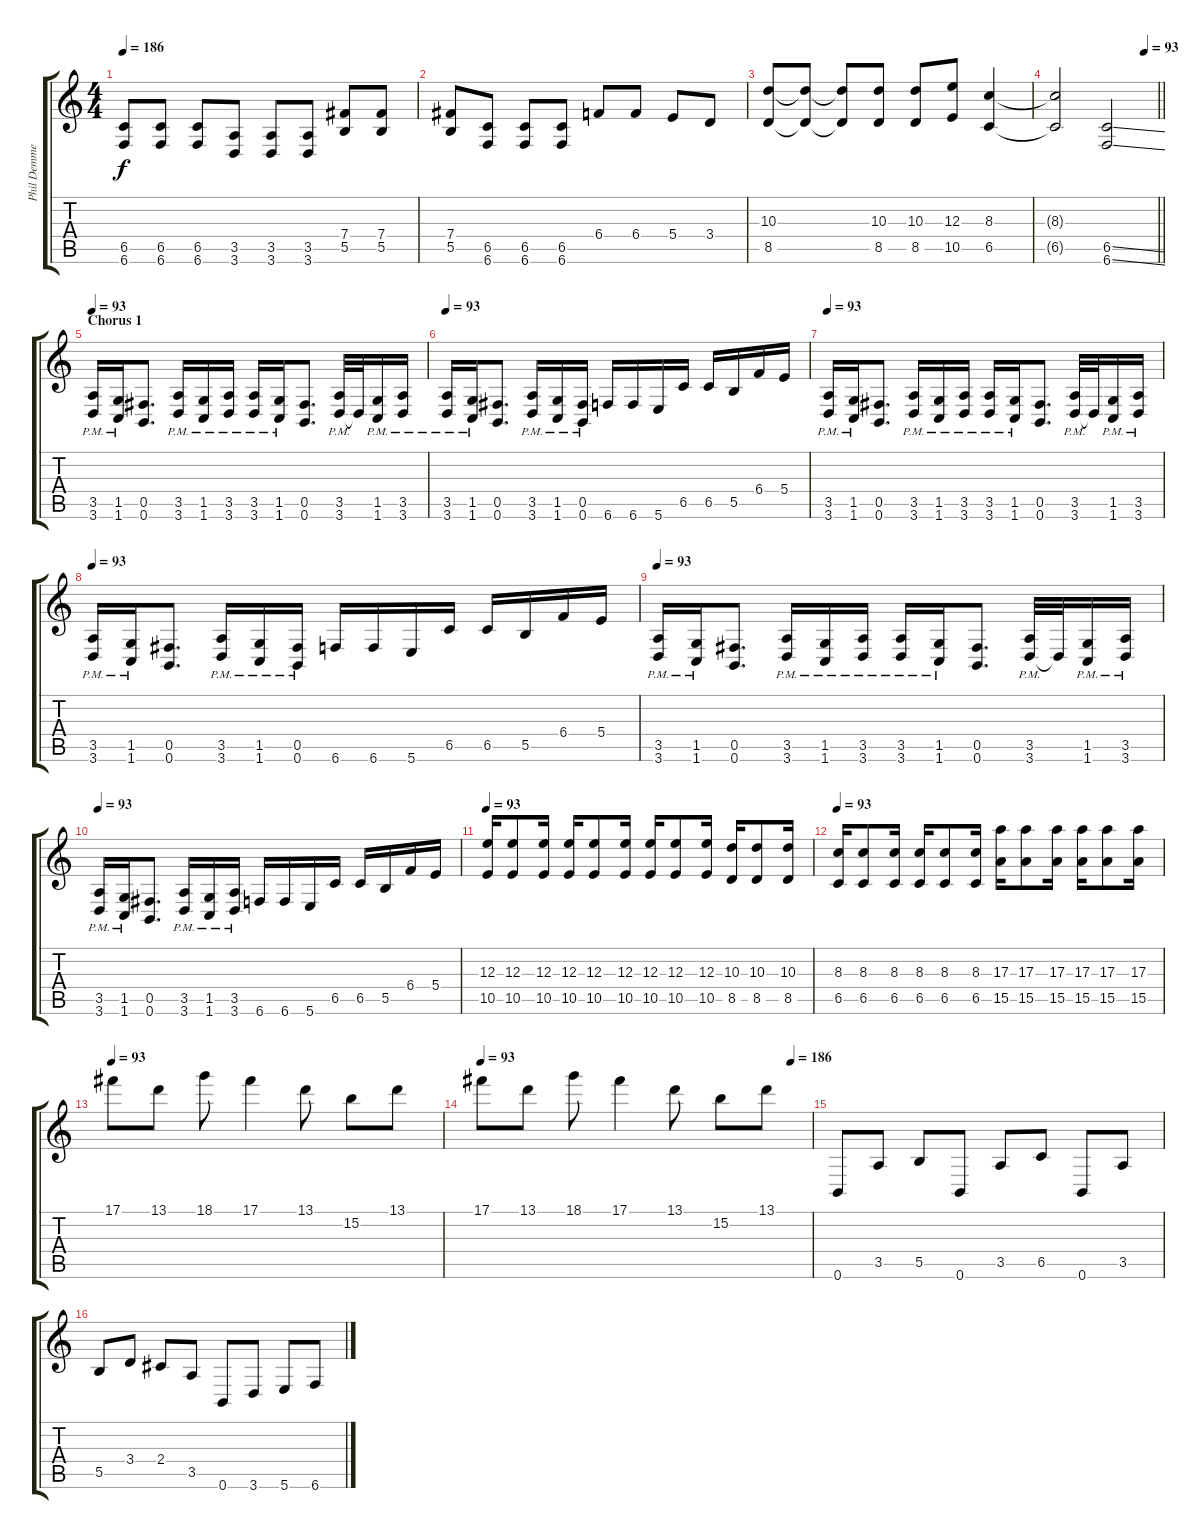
\track ("Phil Demmel" "Phil Demme") {instrument distortionguitar}
\staff {score tabs}
\tuning (Db4 Ab3 E3 B2 Gb2 B1) {hide}
\ts (4 4)
\tempo 186
\clef g2
\ks c
(6.5 6.6).8{dy f} (6.5 6.6).8 (6.5 6.6).8 (3.5 3.6).8 (3.5 3.6).8 (3.5 3.6).8 (7.4 5.5).8 (7.4 5.5).8 |
(7.4 5.5).8 (6.5 6.6).8 (6.5 6.6).8 (6.5 6.6).8 6.4.8 6.4.8 5.4.8 3.4.8 |
(10.3 8.5).8 (10.3{t} 8.5{t}).8 (10.3{t} 8.5{t}).8 (10.3 8.5).8 (10.3 8.5).8 (12.3 10.5).8 (8.3 6.5).4 |
\tempo (93 0.875)
\barLineRight lightlight
(8.3{t} 6.5{t}).2 (6.5{ss} 6.6{ss}).2 |
\section ("" "Chorus 1")
\tempo 93
(3.5{pm} 3.6{pm}).16 (1.5{pm} 1.6{pm}).16 (0.5 0.6).8{d} (3.5{pm} 3.6{pm}).16 (1.5{pm} 1.6{pm}).16 (3.5{pm} 3.6{pm}).16 (3.5{pm} 3.6{pm}).16 (1.5{pm} 1.6{pm}).16 (0.5 0.6).8{d} (3.5{pm} 3.6{pm}).32 3.6{t}.32 (1.5{pm} 1.6{pm}).16 (3.5{pm} 3.6{pm}).16 |
\tempo 93
(3.5{pm} 3.6{pm}).16 (1.5{pm} 1.6{pm}).16 (0.5 0.6).8{d} (3.5{pm} 3.6{pm}).16 (1.5{pm} 1.6{pm}).16 (0.5{pm} 0.6{pm}).16 6.6.16 6.6.16 5.6.16 6.5.16 6.5.16 5.5.16 6.4.16 5.4.16 |
\tempo 93
(3.5{pm} 3.6{pm}).16 (1.5{pm} 1.6{pm}).16 (0.5 0.6).8{d} (3.5{pm} 3.6{pm}).16 (1.5{pm} 1.6{pm}).16 (3.5{pm} 3.6{pm}).16 (3.5{pm} 3.6{pm}).16 (1.5{pm} 1.6{pm}).16 (0.5 0.6).8{d} (3.5{pm} 3.6{pm}).32 3.6{t}.32 (1.5{pm} 1.6{pm}).16 (3.5{pm} 3.6{pm}).16 |
\tempo 93
(3.5{pm} 3.6{pm}).16 (1.5{pm} 1.6{pm}).16 (0.5 0.6).8{d} (3.5{pm} 3.6{pm}).16 (1.5{pm} 1.6{pm}).16 (0.5{pm} 0.6{pm}).16 6.6.16 6.6.16 5.6.16 6.5.16 6.5.16 5.5.16 6.4.16 5.4.16 |
\tempo 93
(3.5{pm} 3.6{pm}).16 (1.5{pm} 1.6{pm}).16 (0.5 0.6).8{d} (3.5{pm} 3.6{pm}).16 (1.5{pm} 1.6{pm}).16 (3.5{pm} 3.6{pm}).16 (3.5{pm} 3.6{pm}).16 (1.5{pm} 1.6{pm}).16 (0.5 0.6).8{d} (3.5{pm} 3.6{pm}).32 3.6{t}.32 (1.5{pm} 1.6{pm}).16 (3.5{pm} 3.6{pm}).16 |
\tempo 93
(3.5{pm} 3.6{pm}).16 (1.5{pm} 1.6{pm}).16 (0.5 0.6).8{d} (3.5{pm} 3.6{pm}).16 (1.5{pm} 1.6{pm}).16 (3.5{pm} 3.6{pm}).16 6.6.16 6.6.16 5.6.16 6.5.16 6.5.16 5.5.16 6.4.16 5.4.16 |
\tempo 93
(12.3 10.5).16 (12.3 10.5).8 (12.3 10.5).16 (12.3 10.5).16 (12.3 10.5).8 (12.3 10.5).16 (12.3 10.5).16 (12.3 10.5).8 (12.3 10.5).16 (10.3 8.5).16 (10.3 8.5).8 (10.3 8.5).16 |
\tempo 93
(8.3 6.5).16 (8.3 6.5).8 (8.3 6.5).16 (8.3 6.5).16 (8.3 6.5).8 (8.3 6.5).16 (17.3 15.5).16 (17.3 15.5).8 (17.3 15.5).16 (17.3 15.5).16 (17.3 15.5).8 (17.3 15.5).16 |
\tempo 93
17.1.8{volume 16} 13.1.8 18.1.8 17.1.4 13.1.8 15.2.8 13.1.8 |
\tempo (186 0.9375)
\tempo 93
17.1.8{volume 16} 13.1.8 18.1.8 17.1.4 13.1.8 15.2.8 13.1.8 |
0.6.8 3.5.8 5.5.8 0.6.8 3.5.8 6.5.8 0.6.8 3.5.8 |
5.5.8 3.4.8 2.4.8 3.5.8 0.6.8 3.6.8 5.6.8 6.6.8
